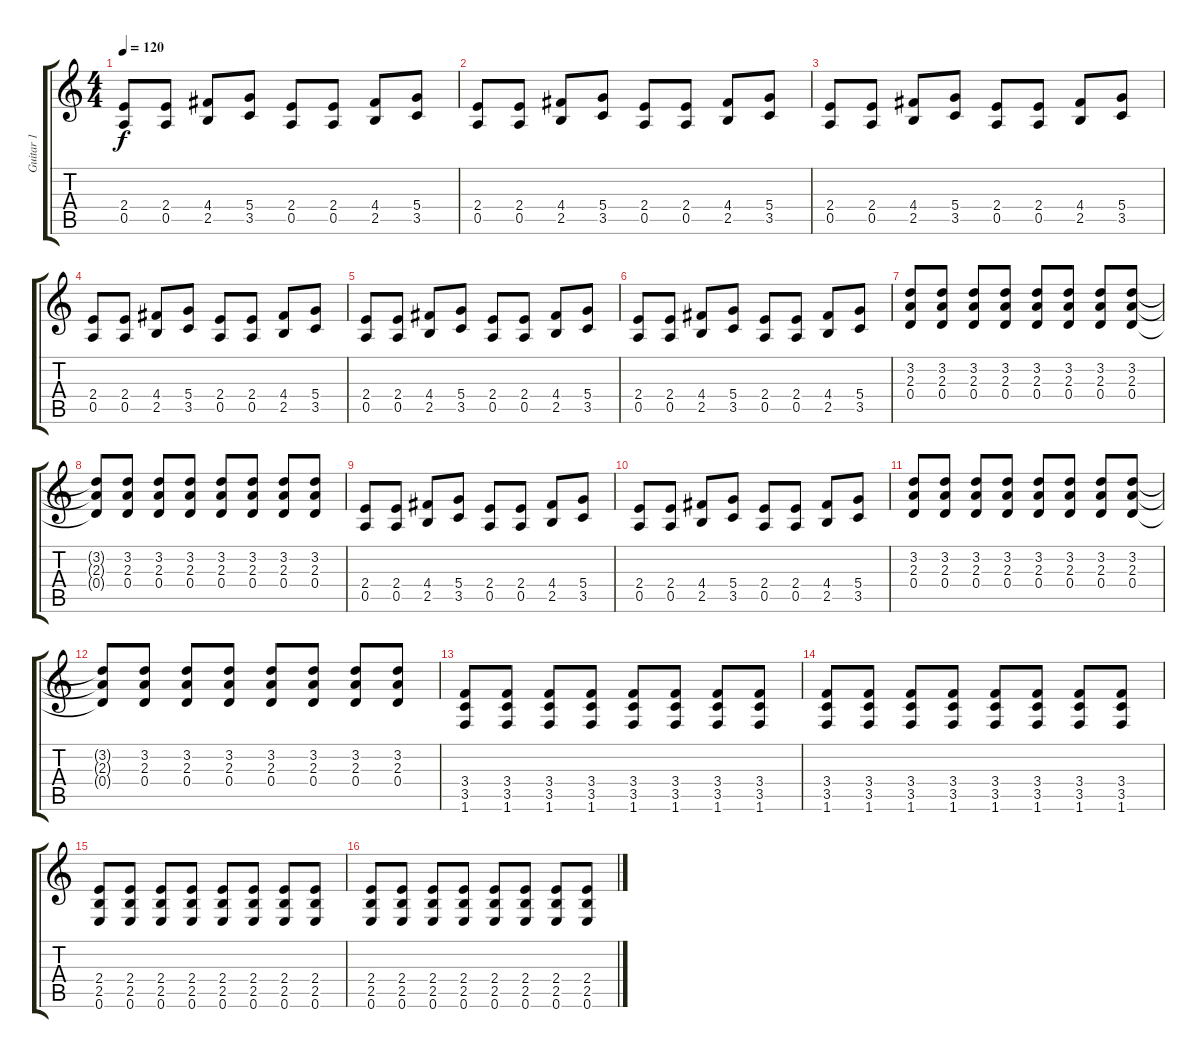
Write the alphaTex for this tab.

\track ("Guitar 1" "Guitar 1") {instrument distortionguitar}
\staff {score tabs}
\tuning (E4 B3 G3 D3 A2 E2) {hide}
\ts (4 4)
\tempo 120
\clef g2
\ks c
(2.4 0.5).8{dy f} (2.4 0.5).8 (4.4 2.5).8 (5.4 3.5).8 (2.4 0.5).8 (2.4 0.5).8 (4.4 2.5).8 (5.4 3.5).8 |
(2.4 0.5).8 (2.4 0.5).8 (4.4 2.5).8 (5.4 3.5).8 (2.4 0.5).8 (2.4 0.5).8 (4.4 2.5).8 (5.4 3.5).8 |
(2.4 0.5).8 (2.4 0.5).8 (4.4 2.5).8 (5.4 3.5).8 (2.4 0.5).8 (2.4 0.5).8 (4.4 2.5).8 (5.4 3.5).8 |
(2.4 0.5).8 (2.4 0.5).8 (4.4 2.5).8 (5.4 3.5).8 (2.4 0.5).8 (2.4 0.5).8 (4.4 2.5).8 (5.4 3.5).8 |
(2.4 0.5).8 (2.4 0.5).8 (4.4 2.5).8 (5.4 3.5).8 (2.4 0.5).8 (2.4 0.5).8 (4.4 2.5).8 (5.4 3.5).8 |
(2.4 0.5).8 (2.4 0.5).8 (4.4 2.5).8 (5.4 3.5).8 (2.4 0.5).8 (2.4 0.5).8 (4.4 2.5).8 (5.4 3.5).8 |
(3.2 2.3 0.4).8 (3.2 2.3 0.4).8 (3.2 2.3 0.4).8 (3.2 2.3 0.4).8 (3.2 2.3 0.4).8 (3.2 2.3 0.4).8 (3.2 2.3 0.4).8 (3.2 2.3 0.4).8 |
(3.2{t} 2.3{t} 0.4{t}).8 (3.2 2.3 0.4).8 (3.2 2.3 0.4).8 (3.2 2.3 0.4).8 (3.2 2.3 0.4).8 (3.2 2.3 0.4).8 (3.2 2.3 0.4).8 (3.2 2.3 0.4).8 |
(2.4 0.5).8 (2.4 0.5).8 (4.4 2.5).8 (5.4 3.5).8 (2.4 0.5).8 (2.4 0.5).8 (4.4 2.5).8 (5.4 3.5).8 |
(2.4 0.5).8 (2.4 0.5).8 (4.4 2.5).8 (5.4 3.5).8 (2.4 0.5).8 (2.4 0.5).8 (4.4 2.5).8 (5.4 3.5).8 |
(3.2 2.3 0.4).8 (3.2 2.3 0.4).8 (3.2 2.3 0.4).8 (3.2 2.3 0.4).8 (3.2 2.3 0.4).8 (3.2 2.3 0.4).8 (3.2 2.3 0.4).8 (3.2 2.3 0.4).8 |
(3.2{t} 2.3{t} 0.4{t}).8 (3.2 2.3 0.4).8 (3.2 2.3 0.4).8 (3.2 2.3 0.4).8 (3.2 2.3 0.4).8 (3.2 2.3 0.4).8 (3.2 2.3 0.4).8 (3.2 2.3 0.4).8 |
(3.4 3.5 1.6).8 (3.4 3.5 1.6).8 (3.4 3.5 1.6).8 (3.4 3.5 1.6).8 (3.4 3.5 1.6).8 (3.4 3.5 1.6).8 (3.4 3.5 1.6).8 (3.4 3.5 1.6).8 |
(3.4 3.5 1.6).8 (3.4 3.5 1.6).8 (3.4 3.5 1.6).8 (3.4 3.5 1.6).8 (3.4 3.5 1.6).8 (3.4 3.5 1.6).8 (3.4 3.5 1.6).8 (3.4 3.5 1.6).8 |
(2.4 2.5 0.6).8 (2.4 2.5 0.6).8 (2.4 2.5 0.6).8 (2.4 2.5 0.6).8 (2.4 2.5 0.6).8 (2.4 2.5 0.6).8 (2.4 2.5 0.6).8 (2.4 2.5 0.6).8 |
(2.4 2.5 0.6).8 (2.4 2.5 0.6).8 (2.4 2.5 0.6).8 (2.4 2.5 0.6).8 (2.4 2.5 0.6).8 (2.4 2.5 0.6).8 (2.4 2.5 0.6).8 (2.4 2.5 0.6).8
